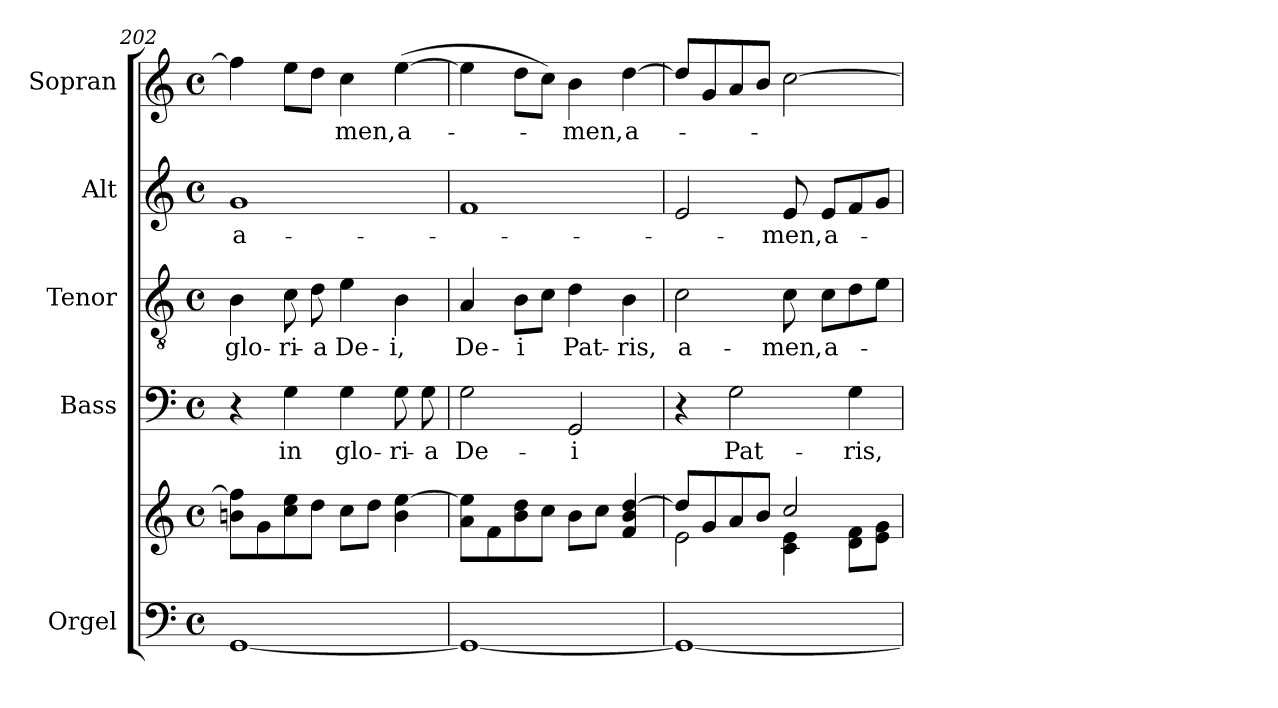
**kern	**kern	**kern	**text	**kern	**text	**kern	**text	**kern	**text
*part5	*part5	*part4	*part4	*part3	*part3	*part2	*part2	*part1	*part1
*staff6	*staff5	*staff4	*staff4	*staff3	*staff3	*staff2	*staff2	*staff1	*staff1
*I"Orgel	*	*I"Bass	*	*I"Tenor	*	*I"Alt	*	*I"Sopran	*
*I'Org.	*	*I'B.	*	*I'T.	*	*I'A.	*	*I'S.	*
*clefF4	*clefG2	*clefF4	*	*clefGv2	*	*clefG2	*	*clefG2	*
*k[]	*k[]	*k[]	*	*k[]	*	*k[]	*	*k[]	*
*C:	*C:	*C:	*	*C:	*	*C:	*	*C:	*
*M4/4	*M4/4	*M4/4	*	*M4/4	*	*M4/4	*	*M4/4	*
*met(c)	*met(c)	*met(c)	*	*met(c)	*	*met(c)	*	*met(c)	*
=202	=202	=202	=202	=202	=202	=202	=202	=202	=202
!	!	!	!	!	!LO:LY:b	!	!LO:LY:b	!	!
[1GG	8bn\ 8ff\]L	4r	.	4B\	glo-	1g	a-	4ff\]	.
.	8g\	.	.	.	.	.	.	.	.
!	!	!	!LO:LY:b	!	!LO:LY:b	!	!	!	!
.	8cc\ 8ee\	4G\	in	8c\	-ri-	.	.	8ee\L	.
!	!	!	!	!	!LO:LY:b	!	!	!	!
.	8dd\J	.	.	8d\	-a	.	.	8dd\J	.
!	!	!	!LO:LY:b	!	!LO:LY:b	!	!	!	!LO:LY:b
.	8cc\L	4G\	glo-	4e\	De-	.	.	4cc\	-men,
.	8dd\J	.	.	.	.	.	.	.	.
!	!	!	!LO:LY:b	!	!LO:LY:b	!	!	!	!LO:LY:b
.	4b\ [4ee\	8G\	-ri-	4B\	-i,	.	.	(>[4ee\	a-
!	!	!	!LO:LY:b	!	!	!	!	!	!
.	.	8G\	-a	.	.	.	.	.	.
!!LO:LB:g=z
=203	=203	=203	=203	=203	=203	=203	=203	=203	=203
!	!	!	!LO:LY:b	!	!LO:LY:b	!	!	!	!
1GG_	8a\ 8ee\]L	2G\	De-	4A/	De-	1f	.	4ee\]	.
.	8f\	.	.	.	.	.	.	.	.
!	!	!	!	!	!LO:LY:b	!	!	!	!
.	8b\ 8dd\	.	.	8B\L	-i	.	.	8dd\L	.
.	8cc\J	.	.	8c\J	.	.	.	8cc\J)	.
!	!	!	!LO:LY:b	!	!LO:LY:b	!	!	!	!LO:LY:b
.	8b\L	2GG/	-i	4d\	Pat-	.	.	4b\	-men,
.	8cc\J	.	.	.	.	.	.	.	.
!	!	!	!	!	!LO:LY:b	!	!	!	!LO:LY:b
.	4f/ 4b/ [4dd/	.	.	4B\	-ris,	.	.	[4dd\	a-
=204	=204	=204	=204	=204	=204	=204	=204	=204	=204
*	*^	*	*	*	*	*	*	*	*
!	!	!	!	!	!	!LO:LY:b	!	!	!	!
1GG_	8dd/L]	2e\	4r	.	2c\	a-	2e/	.	8dd/L]	.
.	8g/	.	.	.	.	.	.	.	8g/	.
!	!	!	!	!LO:LY:b	!	!	!	!	!	!
.	8a/	.	2G\	Pat-	.	.	.	.	8a/	.
.	8b/J	.	.	.	.	.	.	.	8b/J	.
!	!	!	!	!	!	!LO:LY:b	!	!LO:LY:b	!	!
.	2cc/	4c\ 4e\	.	.	8c\	-men,	8e/	-men,	[2cc\	.
!	!	!	!	!	!	!LO:LY:b	!	!LO:LY:b	!	!
.	.	.	.	.	8c\L	a-	8e/L	a-	.	.
!	!	!	!	!LO:LY:b	!	!	!	!	!	!
.	.	8d\ 8f\L	4G\	-ris,	8d\	.	8f/	.	.	.
.	.	8e\ 8g\J	.	.	8e\J	.	8g/J	.	.	.
*	*v	*v	*	*	*	*	*	*	*	*
=	=	=	=	=	=	=	=	=	=
*-	*-	*-	*-	*-	*-	*-	*-	*-	*-
